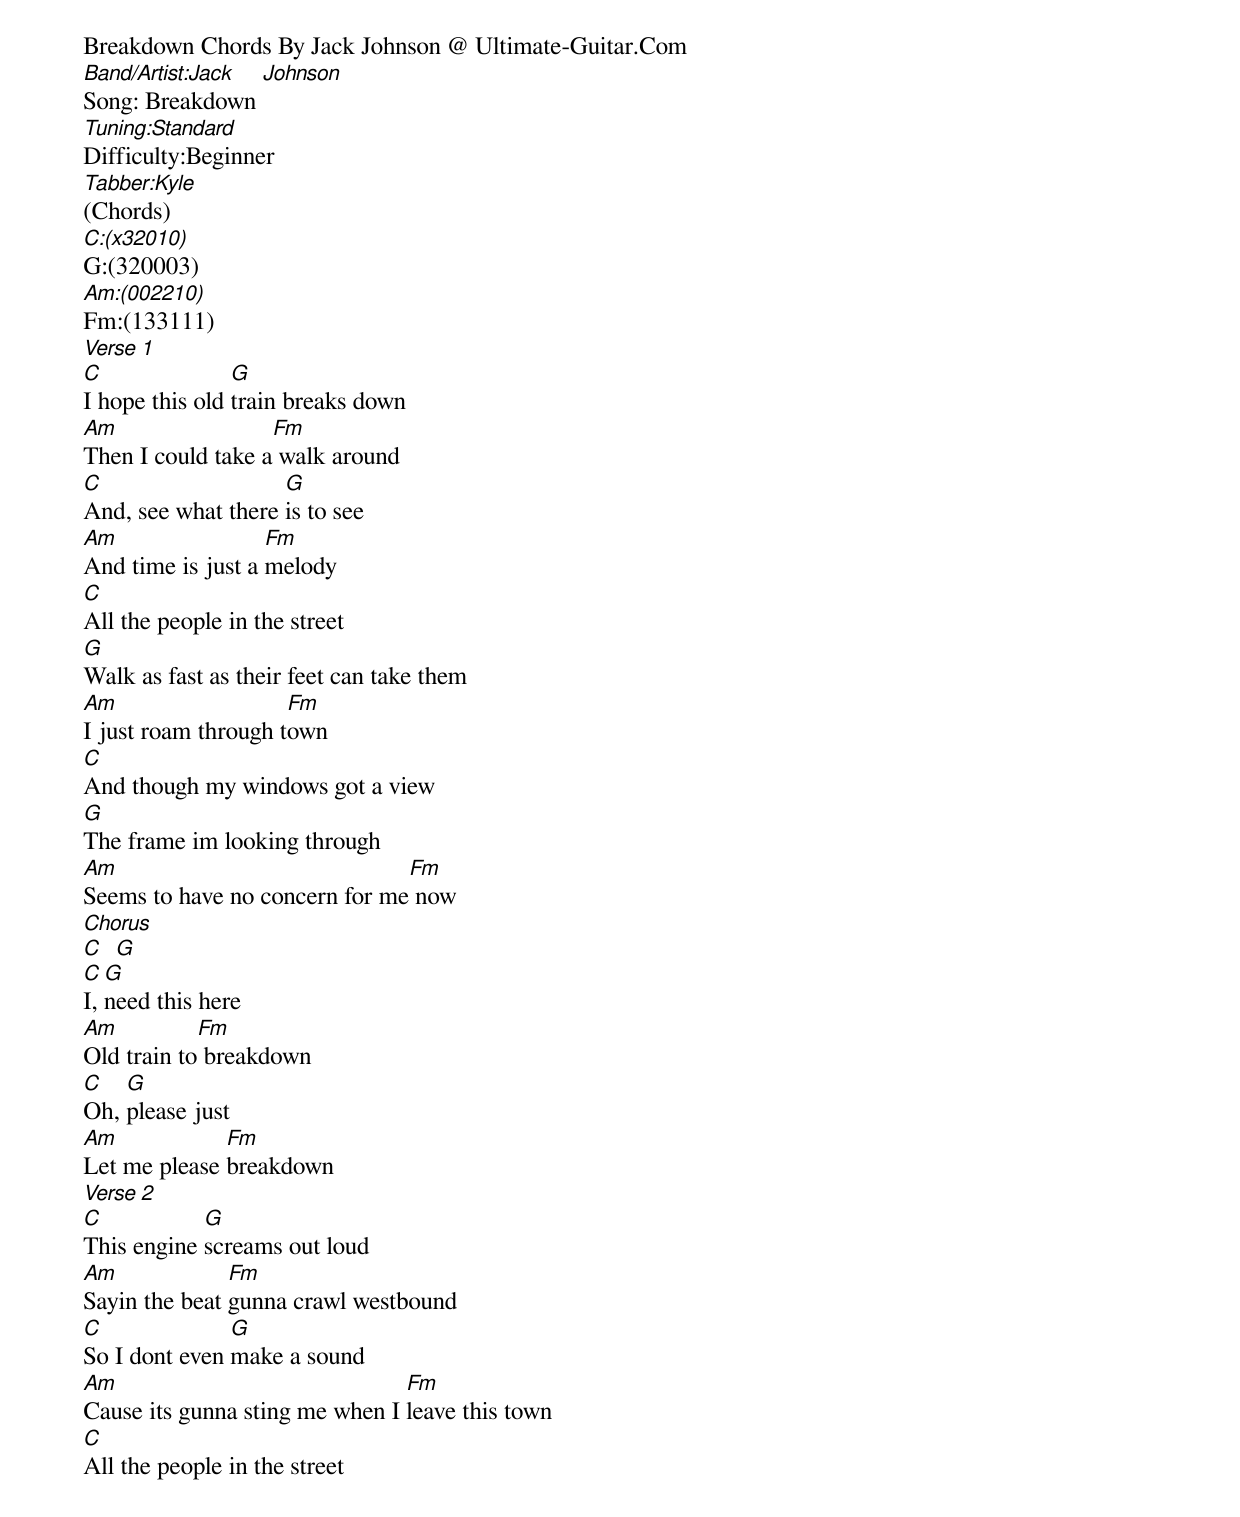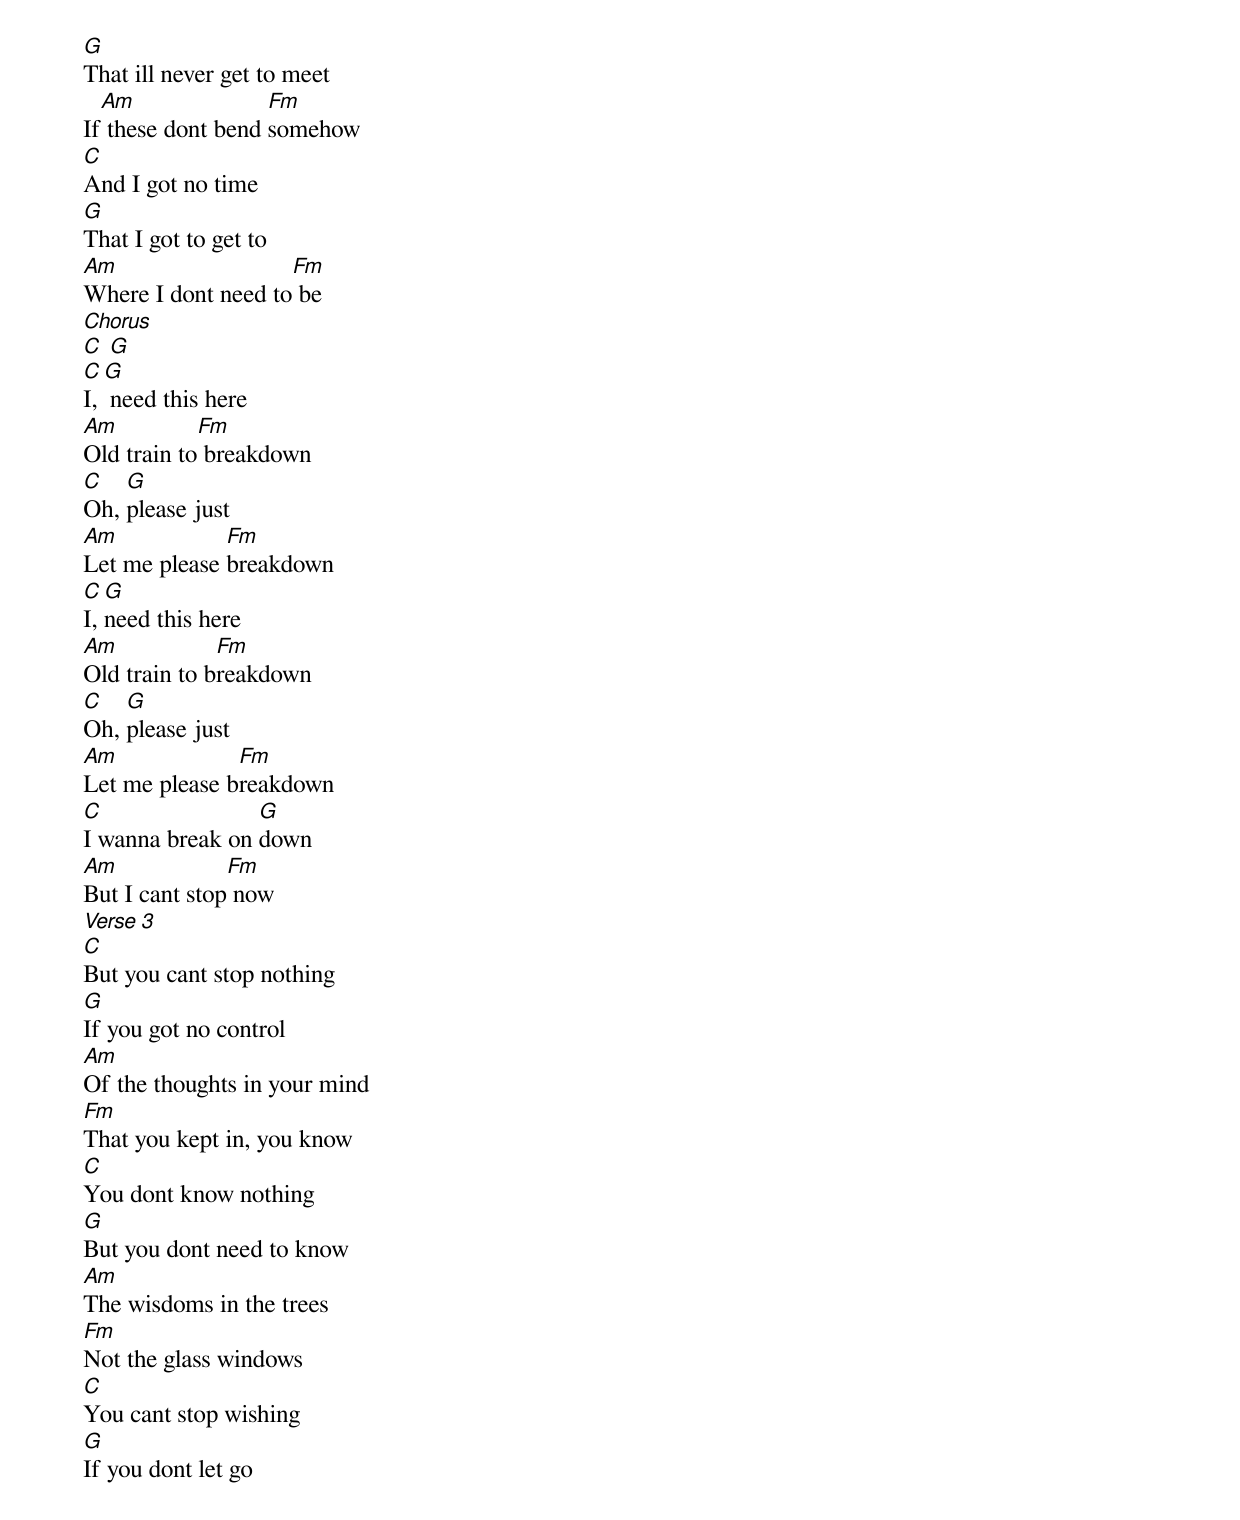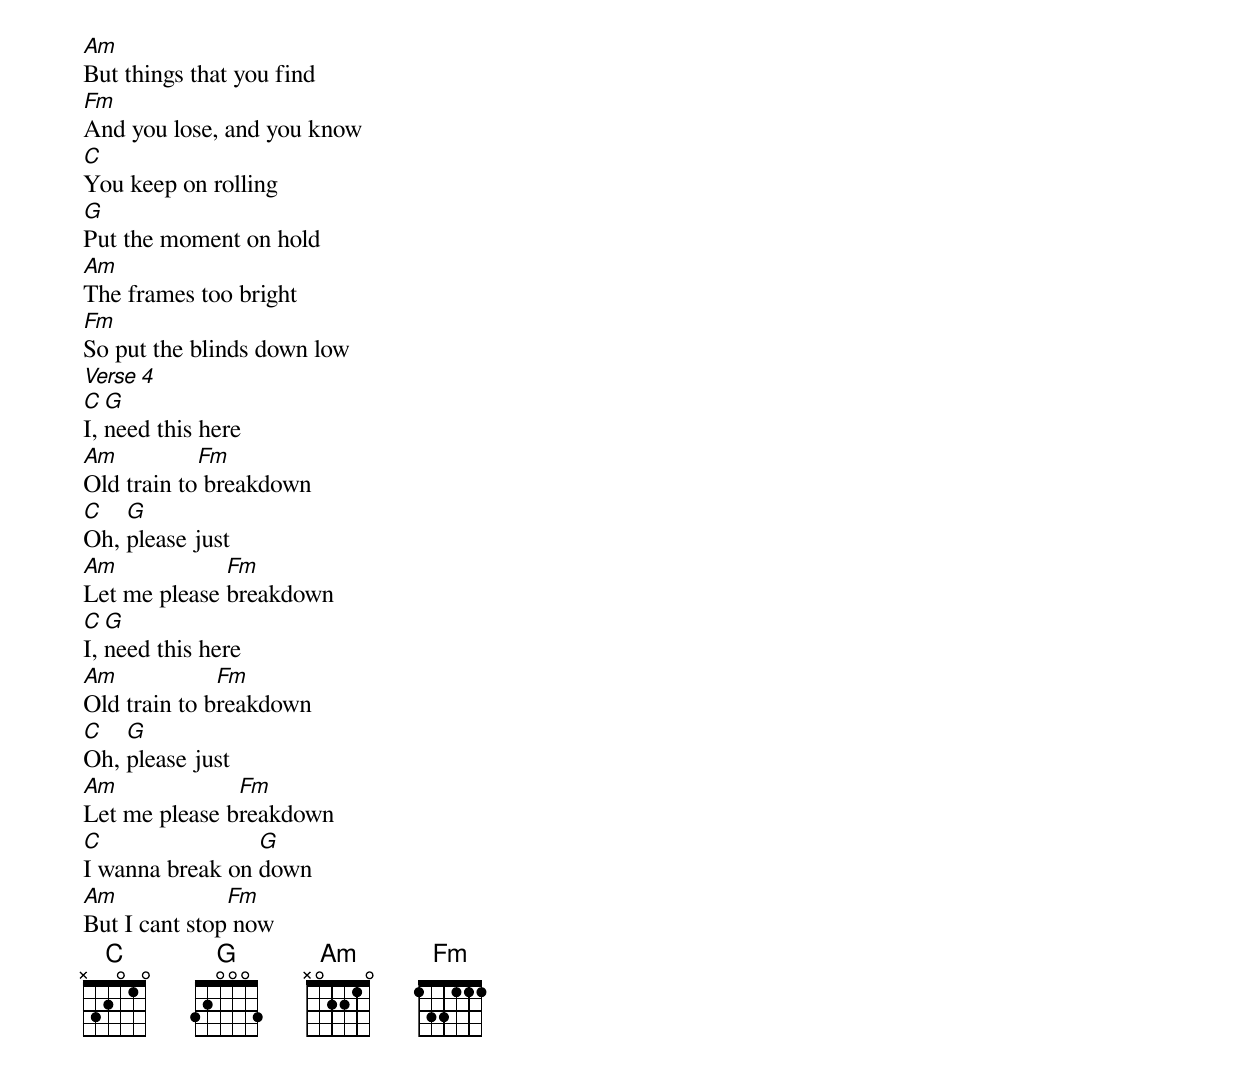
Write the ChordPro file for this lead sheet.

Breakdown Chords By Jack Johnson @ Ultimate-Guitar.Com
[Band/Artist:Jack]Song: Breakdown [Johnson]
[Tuning:Standard]Difficulty:Beginner
[Tabber:Kyle](Chords)
[C:(x32010)]G:(320003)
[Am:(002210)]Fm:(133111)
[Verse 1]
[C]I hope this old [G]train breaks down
[Am]Then I could take a[Fm] walk around
[C]And, see what there [G]is to see
[Am]And time is just a [Fm]melody
[C]All the people in the street
[G]Walk as fast as their feet can take them
[Am]I just roam through t[Fm]own
[C]And though my windows got a view
[G]The frame im looking through
[Am]Seems to have no concern for me[Fm] now
[Chorus]
[C   G]
[C]I, [G]need this here
[Am]Old train to[Fm] breakdown
[C]Oh, [G]please just
[Am]Let me please [Fm]breakdown
[Verse 2]
[C]This engine [G]screams out loud
[Am]Sayin the beat [Fm]gunna crawl westbound
[C]So I dont even [G]make a sound
[Am]Cause its gunna sting me when I [Fm]leave this town
[C]All the people in the street
[G]That ill never get to meet
If[Am] these dont bend [Fm]somehow
[C]And I got no time
[G]That I got to get to
[Am]Where I dont need to[Fm] be
[Chorus]
[C  G]
[C]I,[G] need this here
[Am]Old train to[Fm] breakdown
[C]Oh, [G]please just
[Am]Let me please [Fm]breakdown
[C]I, [G]need this here
[Am]Old train to b[Fm]reakdown
[C]Oh, [G]please just
[Am]Let me please b[Fm]reakdown
[C]I wanna break on [G]down
[Am]But I cant stop[Fm] now
[Verse 3]
[C]But you cant stop nothing
[G]If you got no control
[Am]Of the thoughts in your mind
[Fm]That you kept in, you know
[C]You dont know nothing
[G]But you dont need to know
[Am]The wisdoms in the trees
[Fm]Not the glass windows
[C]You cant stop wishing
[G]If you dont let go
[Am]But things that you find
[Fm]And you lose, and you know
[C]You keep on rolling
[G]Put the moment on hold
[Am]The frames too bright
[Fm]So put the blinds down low
[Verse 4]
[C]I, [G]need this here
[Am]Old train to[Fm] breakdown
[C]Oh, [G]please just
[Am]Let me please [Fm]breakdown
[C]I, [G]need this here
[Am]Old train to b[Fm]reakdown
[C]Oh, [G]please just
[Am]Let me please b[Fm]reakdown
[C]I wanna break on [G]down
[Am]But I cant stop[Fm] now
